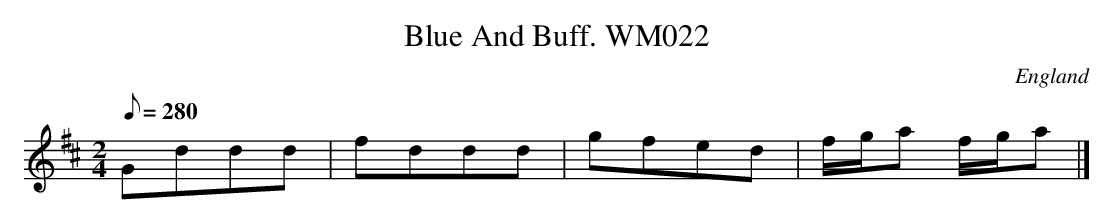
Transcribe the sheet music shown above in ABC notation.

X:1
T:Blue And Buff. WM022
M:2/4
L:1/8
Q:280
O:England
K:D
Gddd|fddd|gfed|f/g/a f/g/a|]
